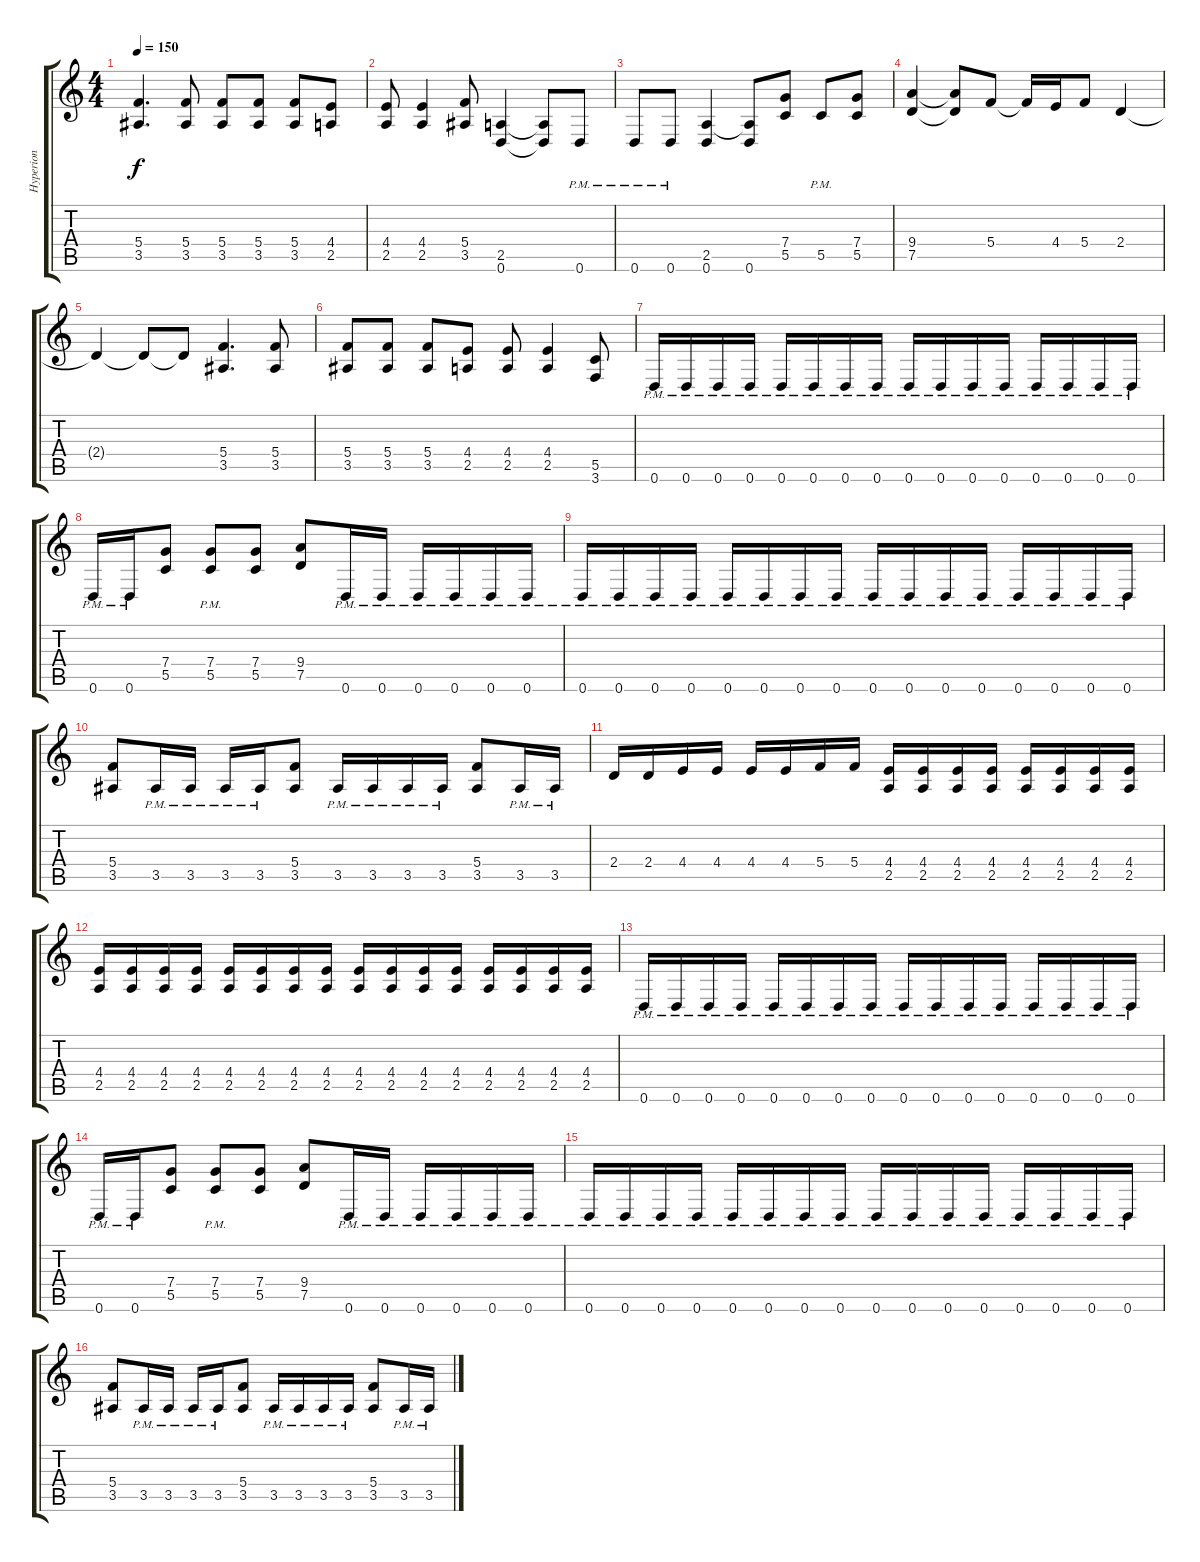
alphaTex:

\track ("Hyperion" "Hyperion") {instrument distortionguitar}
\staff {score tabs}
\tuning (D4 A3 F3 C3 G2 D2) {hide}
\ts (4 4)
\tempo 150
\clef g2
\ks c
(5.4 3.5).4{d dy f} (5.4 3.5).8 (5.4 3.5).8 (5.4 3.5).8 (5.4 3.5).8 (4.4 2.5).8 |
(4.4 2.5).8 (4.4 2.5).4 (5.4 3.5).8 (2.5 0.6).4 (2.5{t} 0.6{t}).8 0.6{pm}.8 |
0.6{pm}.8 0.6{pm}.8 (2.5 0.6).4 (2.5{t} 0.6).8 (7.4 5.5).8 5.5{pm}.8 (7.4 5.5).8 |
(9.4 7.5).4 (9.4{t} 7.5{t}).8 5.4.8 5.4{t}.16 4.4.16 5.4.8 2.4.4 |
2.4{t}.4 2.4{t}.8 2.4{t}.8 (5.4 3.5).4{d} (5.4 3.5).8 |
(5.4 3.5).8 (5.4 3.5).8 (5.4 3.5).8 (4.4 2.5).8 (4.4 2.5).8 (4.4 2.5).4 (5.5 3.6).8 |
0.6{pm}.16{volume 16} 0.6{pm}.16 0.6{pm}.16 0.6{pm}.16 0.6{pm}.16 0.6{pm}.16 0.6{pm}.16 0.6{pm}.16 0.6{pm}.16 0.6{pm}.16 0.6{pm}.16 0.6{pm}.16 0.6{pm}.16 0.6{pm}.16 0.6{pm}.16 0.6{pm}.16 |
0.6{pm}.16 0.6{pm}.16 (7.4 5.5).8 (7.4{pm} 5.5{pm}).8 (7.4 5.5).8 (9.4 7.5).8 0.6{pm}.16 0.6{pm}.16 0.6{pm}.16 0.6{pm}.16 0.6{pm}.16 0.6{pm}.16 |
0.6{pm}.16 0.6{pm}.16 0.6{pm}.16 0.6{pm}.16 0.6{pm}.16 0.6{pm}.16 0.6{pm}.16 0.6{pm}.16 0.6{pm}.16 0.6{pm}.16 0.6{pm}.16 0.6{pm}.16 0.6{pm}.16 0.6{pm}.16 0.6{pm}.16 0.6{pm}.16 |
(5.4 3.5).8 3.5{pm}.16 3.5{pm}.16 3.5{pm}.16 3.5{pm}.16 (5.4 3.5).8 3.5{pm}.16 3.5{pm}.16 3.5{pm}.16 3.5{pm}.16 (5.4 3.5).8 3.5{pm}.16 3.5{pm}.16 |
2.4.16 2.4.16 4.4.16 4.4.16 4.4.16 4.4.16 5.4.16 5.4.16 (4.4 2.5).16 (4.4 2.5).16 (4.4 2.5).16 (4.4 2.5).16 (4.4 2.5).16 (4.4 2.5).16 (4.4 2.5).16 (4.4 2.5).16 |
(4.4 2.5).16 (4.4 2.5).16 (4.4 2.5).16 (4.4 2.5).16 (4.4 2.5).16 (4.4 2.5).16 (4.4 2.5).16 (4.4 2.5).16 (4.4 2.5).16 (4.4 2.5).16 (4.4 2.5).16 (4.4 2.5).16 (4.4 2.5).16 (4.4 2.5).16 (4.4 2.5).16 (4.4 2.5).16 |
0.6{pm}.16 0.6{pm}.16 0.6{pm}.16 0.6{pm}.16 0.6{pm}.16 0.6{pm}.16 0.6{pm}.16 0.6{pm}.16 0.6{pm}.16 0.6{pm}.16 0.6{pm}.16 0.6{pm}.16 0.6{pm}.16 0.6{pm}.16 0.6{pm}.16 0.6{pm}.16 |
0.6{pm}.16 0.6{pm}.16 (7.4 5.5).8 (7.4{pm} 5.5{pm}).8 (7.4 5.5).8 (9.4 7.5).8 0.6{pm}.16 0.6{pm}.16 0.6{pm}.16 0.6{pm}.16 0.6{pm}.16 0.6{pm}.16 |
0.6{pm}.16 0.6{pm}.16 0.6{pm}.16 0.6{pm}.16 0.6{pm}.16 0.6{pm}.16 0.6{pm}.16 0.6{pm}.16 0.6{pm}.16 0.6{pm}.16 0.6{pm}.16 0.6{pm}.16 0.6{pm}.16 0.6{pm}.16 0.6{pm}.16 0.6{pm}.16 |
(5.4 3.5).8 3.5{pm}.16 3.5{pm}.16 3.5{pm}.16 3.5{pm}.16 (5.4 3.5).8 3.5{pm}.16 3.5{pm}.16 3.5{pm}.16 3.5{pm}.16 (5.4 3.5).8 3.5{pm}.16 3.5{pm}.16
